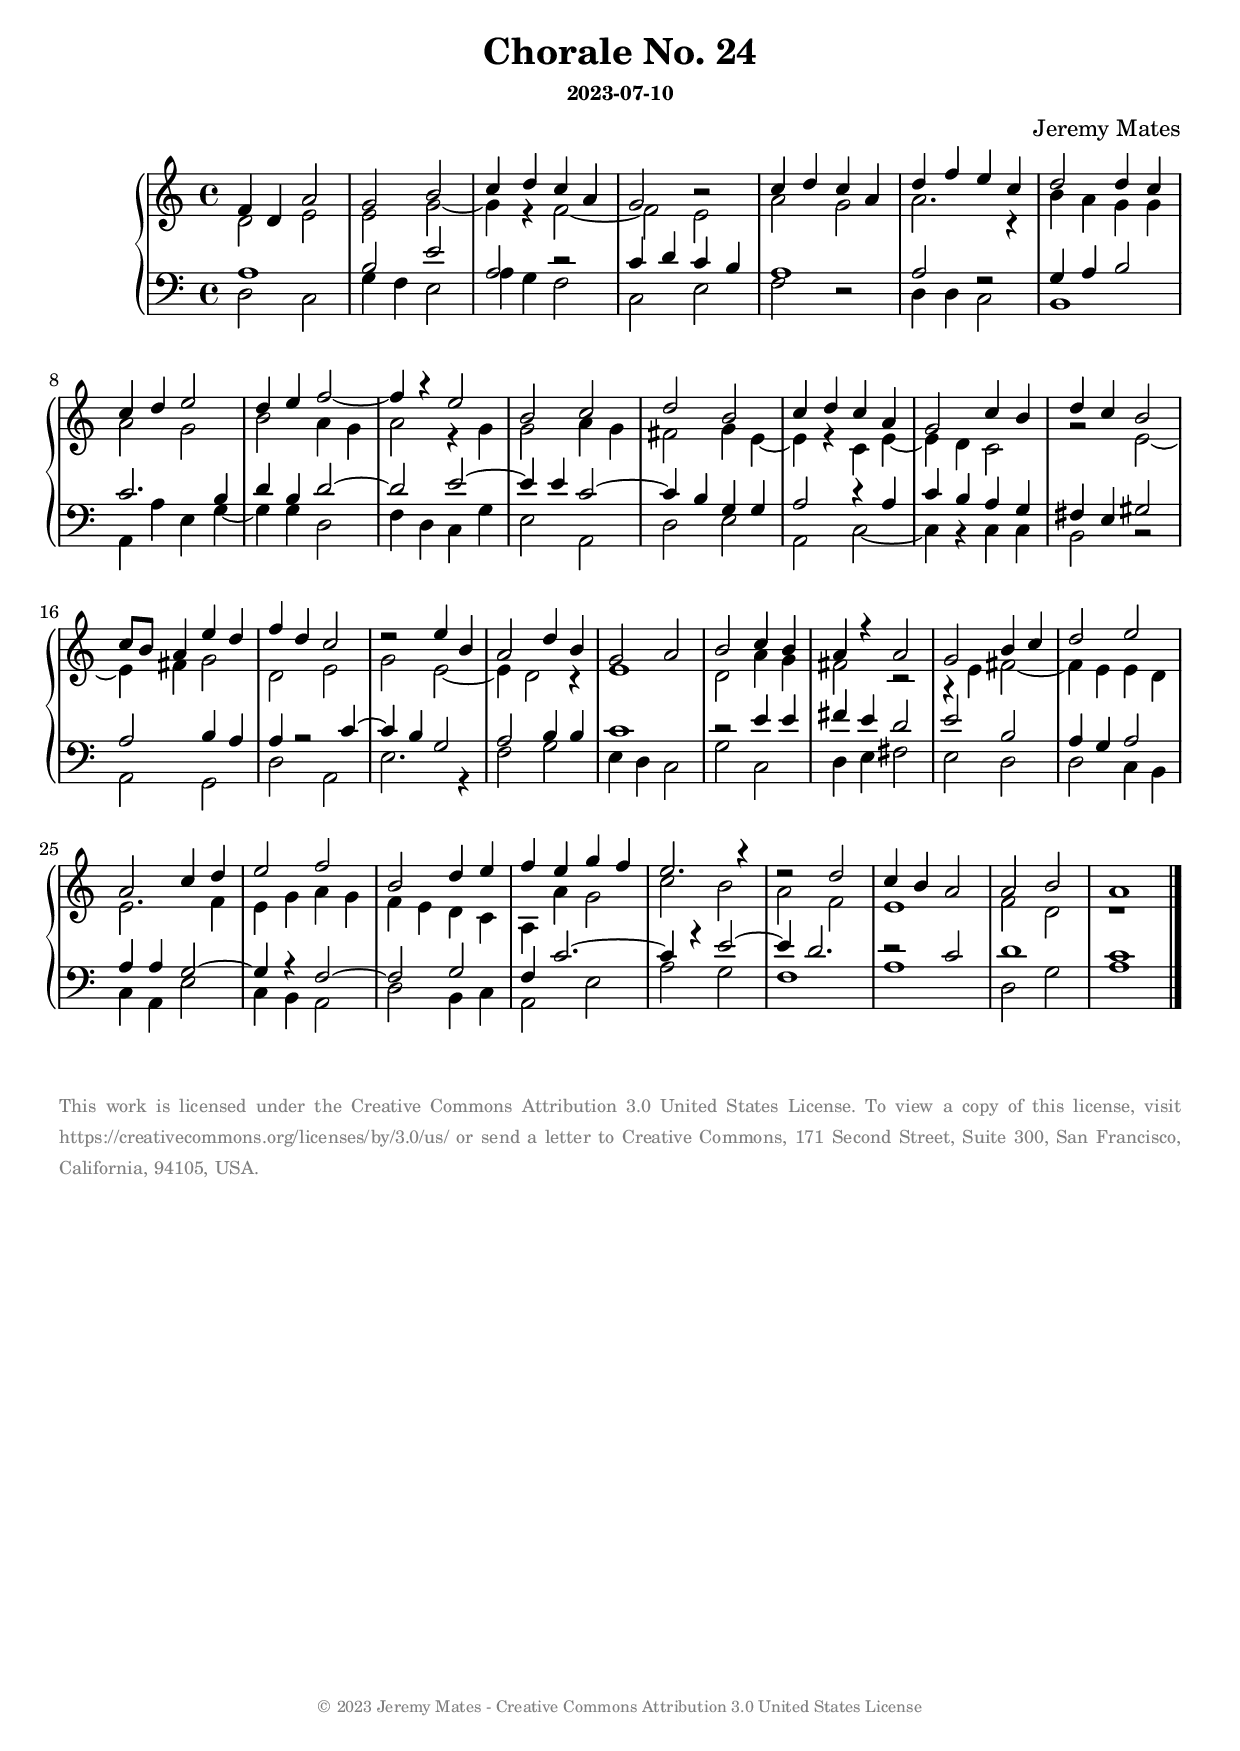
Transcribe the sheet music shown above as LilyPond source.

% LilyPond engraving system - https://www.lilypond.org/

\version "2.22.0"

\header {
  title = "Chorale No. 24"
  subsubtitle = "2023-07-10"
  composer = "Jeremy Mates"
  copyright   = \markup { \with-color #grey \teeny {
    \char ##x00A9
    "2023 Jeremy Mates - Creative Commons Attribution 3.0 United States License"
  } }
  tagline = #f
}

#(define-markup-list-command (paragraph layout props args) (markup-list?)
 (interpret-markup-list layout props
    (make-justified-lines-markup-list (cons (make-hspace-markup 0) args))))

sopa = \relative a' {
  f4 d a'2
  g2 b
  c4 d c a
  g2 r2

  c4 d c a
  d4 f e c
  d2 d4 c
  c4 d e2

  d4 e f2~
  f4 r4 e2
  b2 c
  d2 b

  c4 d c a
  g2 c4 b
  d4 c b2
}

sopb = \relative a' {
  c8 b a4 e' d

  f4 d c2
  r2 e4 b
  a2 d4 b
  g2 a

  b2 c4 b
  a4 r4 a2
}

sopc = \relative a' {
  g2 b4 c
  d2 e

  a,2 c4 d
  e2 f
  b,2 d4 e
  f4 e g f

  e2. r4
  r2 d2
  c4 b a2
  a2 b

  a1
}

altoa = \relative f' {
  d2 e
  e2 g_~
  g4 r4 f2_~
  f2 e

  a2 g
  a2. r4
  b4 a g g
  a2 g

  b2 a4 g
  a2 r4 g4
  g2 a4 g
  fis2 g4 e_~

  e4 r4 c4 e_~
  e4 d c2
  r2 e2_~
}

altob = \relative f' {
  e4 fis g2

  d2 e
  g2 e_~
  e4 d2 r4
  e1

  d2 a'4 g
  fis2 r2
}

altoc = \relative f' {
  r4 e4 fis2_~
  fis4 e e d

  e2. f4
  e4 g a g
  f4 e d c
  a4 a' g2

  c2 b
  a2 f2
  e1
  f2 d

  r1
}

tenora = \relative a {
  a1
  b2 e
  a,2 r2
  c4 d c b

  a1
  a2 r2
  g4 a b2
  c2. b4

  d4 b d2^~
  d2 e^~
  e4 e c2^~
  c4 b g g

  a2 r4 a4
  c4 b a g
  fis4 e gis2
}

tenorb = \relative a {
  a2 b4 a

  a4 r2 c4^~
  c4 b g2
  a2 b4 b
  c1

  r2 e4 e
  fis4 e d2
}

tenorc = \relative e' {
  e2 b
  a4 g a2

  a4 a g2^~
  g4 r4 f2^~
  f2 g
  f4 c'2.^~

  c4 r4 e2^~
  e4 d2.
  r2 c2
  d1

  c1
}

bassa = \relative d {
  d2 c
  g'4 f e2
  a4 g f2
  c2 e

  f2 r2
  d4 d c2
  b1
  a4 a' e g_~

  g4 g4 d2
  f4 d c g'
  e2 a,
  d2 e

  a,2 c_~
  c4 r4 c4 c
  b2 r2
}

bassb = \relative d {
  a2 g

  d'2 a
  e'2. r4
  f2 g
  e4 d c2

  g'2 c,
  d4 e fis2
}

bassc = \relative d {
  e2 d
  d2 c4 b

  c4 a e'2
  c4 b a2
  d2 b4 c
  a2 e'

  a2 g
  f1
  a1
  d,2 g

  a1
}

msop = {
  \tempo 4=168
  \sopa
  \sopb
  \sopc
}
malto = {
  \altoa
  \altob
  \altoc
}
mtenor = {
  \tenora
  \tenorb
  \tenorc
}
mbass = {
  \bassa
  \bassb
  \bassc
}

ssop = {
  \stemUp
  \sopa
  \sopb
  \sopc
  \bar "|."
}
salto = {
  \stemDown
  \altoa
  \altob
  \altoc
  \bar "|."
}
stenor = {
  \stemUp
  \tenora
  \tenorb
  \tenorc
  \bar "|."
}
sbass = {
  \stemDown
  \bassa
  \bassb
  \bassc
  \bar "|."
}

\score {
  \new PianoStaff <<
    \new Staff <<
      \clef treble
      \key a \minor
      \new Voice = "soprano" \ssop
      \new Voice = "alto" \salto
    >>
    \new Staff <<
      \clef bass
      \key a \minor
      \new Voice = "tenor" \stenor
      \new Voice = "bass" \sbass
    >>
  >>
  \layout { }
}

\score {
  \new PianoStaff <<
    \set Score.midiChannelMapping = #'staff
    \new Staff <<
      \new Voice = "soprano" \msop
      \new Voice = "alto" \malto
    >>
    \new Staff <<
      \new Voice = "tenor" \mtenor
      \new Voice = "bass" \mbass
    >>
  >>
  \midi { }
}

\markuplist { \paragraph { \with-color #grey \tiny {
This work is licensed under the Creative Commons Attribution 3.0 United
States License. To view a copy of this license, visit
https://creativecommons.org/licenses/by/3.0/us/ or send a letter to
Creative Commons, 171 Second Street, Suite 300, San Francisco,
California, 94105, USA.
} } }